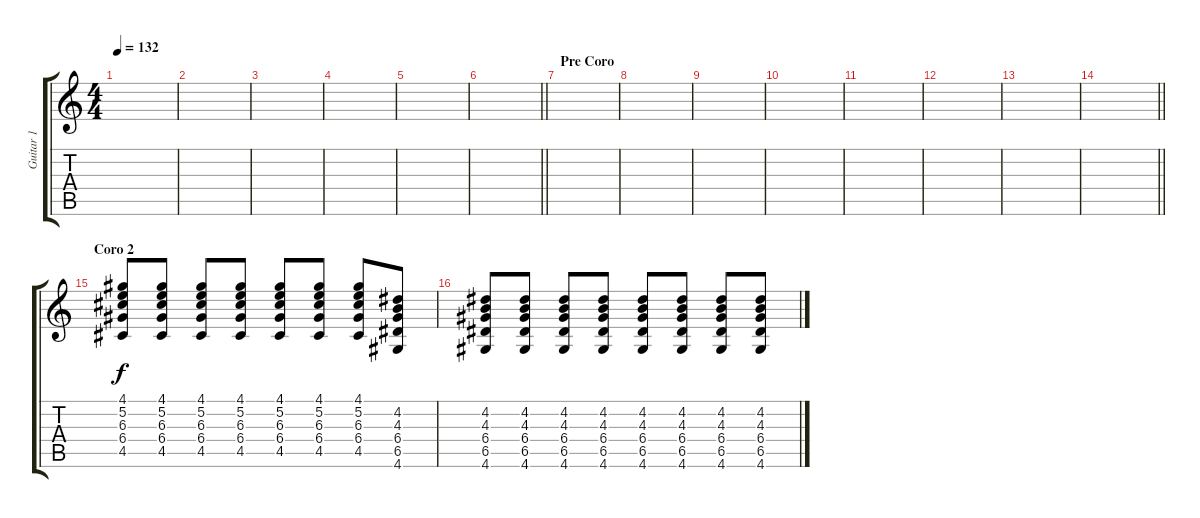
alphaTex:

\track ("Guitar 1" "Guitar 1") {instrument overdrivenguitar}
\staff {score tabs}
\tuning (E4 B3 G3 D3 A2 E2) {hide}
\ts (4 4)
\tempo 132
\clef g2
\ks c
|
|
|
|
|
\barLineRight lightlight
|
\section ("" "Pre Coro")
|
|
|
|
|
|
|
\barLineRight lightlight
|
\section ("" "Coro 2")
(4.1 5.2 6.3 6.4 4.5).8 (4.1 5.2 6.3 6.4 4.5).8 (4.1 5.2 6.3 6.4 4.5).8 (4.1 5.2 6.3 6.4 4.5).8 (4.1 5.2 6.3 6.4 4.5).8 (4.1 5.2 6.3 6.4 4.5).8 (4.1 5.2 6.3 6.4 4.5).8 (4.2 4.3 6.4 6.5 4.6).8 |
(4.2 4.3 6.4 6.5 4.6).8 (4.2 4.3 6.4 6.5 4.6).8 (4.2 4.3 6.4 6.5 4.6).8 (4.2 4.3 6.4 6.5 4.6).8 (4.2 4.3 6.4 6.5 4.6).8 (4.2 4.3 6.4 6.5 4.6).8 (4.2 4.3 6.4 6.5 4.6).8 (4.2 4.3 6.4 6.5 4.6).8
